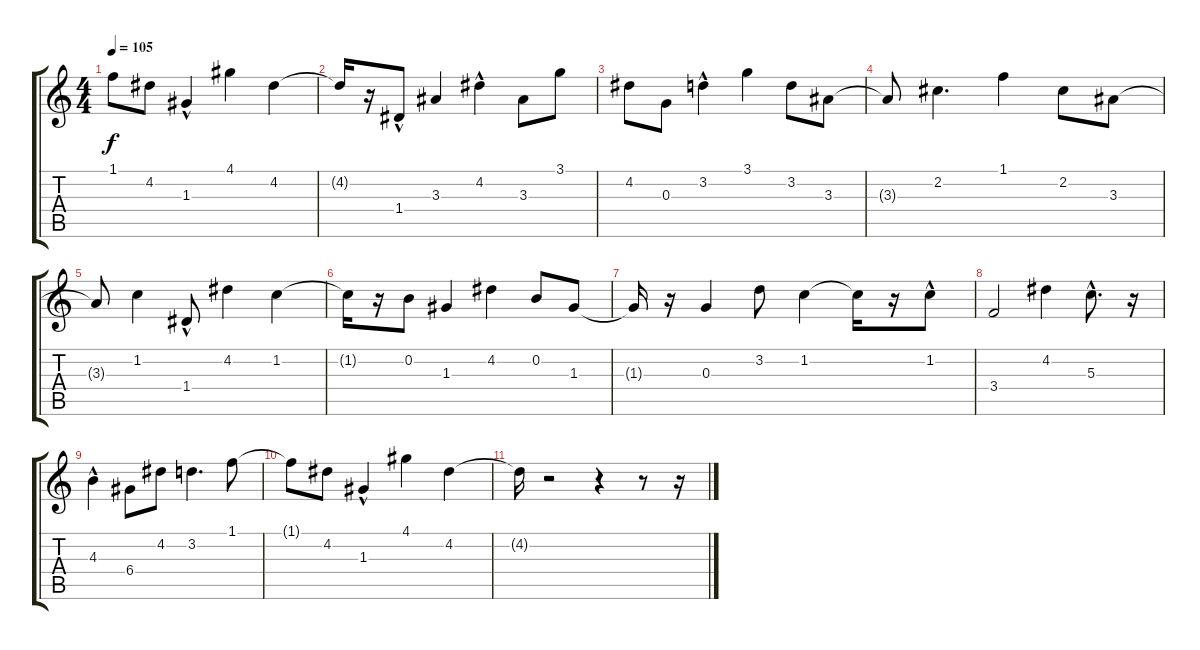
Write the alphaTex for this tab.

\track "" {instrument acousticguitarsteel}
\staff {score tabs}
\tuning (E4 B3 G3 D3 A2 E2) {hide}
\ts (4 4)
\tempo 105
\clef g2
\ks c
1.1{t}.8{dy f} 4.2.8 1.3{hac}.4 4.1.4 4.2.4 |
4.2{t}.16 r.16 1.4{hac}.8 3.3.4 4.2{hac}.4 3.3.8 3.1.8 |
4.2.8 0.3.8 3.2{hac}.4 3.1.4 3.2.8 3.3.8 |
3.3{t}.8 2.2.4{d} 1.1.4 2.2.8 3.3.8 |
3.3{t}.8 1.2.4 1.4{hac}.8 4.2.4 1.2.4 |
1.2{t}.16 r.16 0.2.8 1.3.4 4.2.4 0.2.8 1.3.8 |
1.3{t}.16 r.16 0.3.4 3.2.8 1.2.4 1.2{t}.16 r.16 1.2{hac}.8 |
3.4.2 4.2.4 5.3{hac}.8{d} r.16 |
4.3{hac}.4 6.4.8 4.2.8 3.2.4{d} 1.1.8 |
1.1{t}.8 4.2.8 1.3{hac}.4 4.1.4 4.2.4 |
4.2{t}.16 r.2 r.4 r.8 r.16
